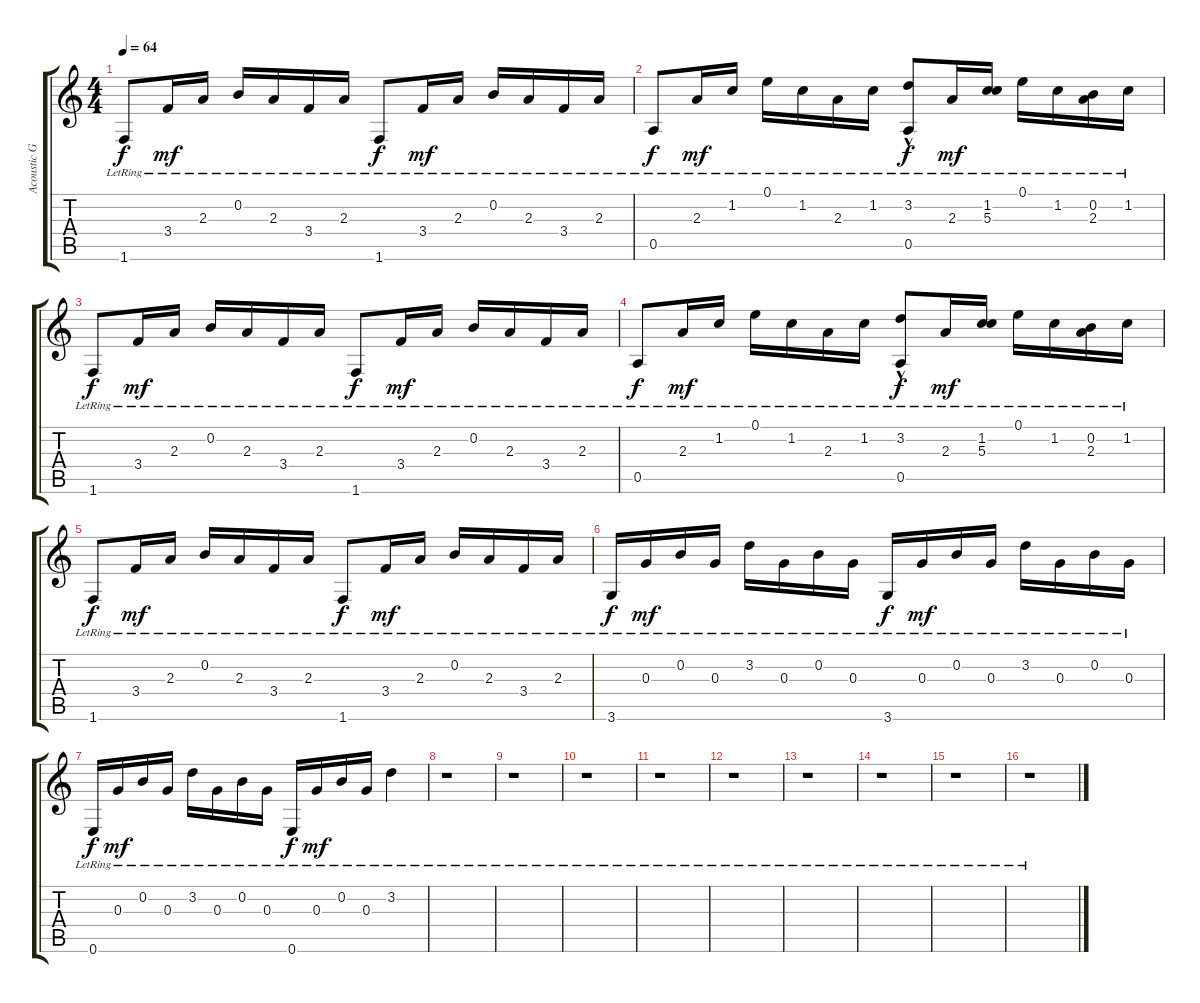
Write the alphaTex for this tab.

\track ("Acoustic Guitar 1" "Acoustic G") {instrument acousticguitarsteel}
\staff {score tabs}
\tuning (E4 B3 G3 D3 A2 E2) {hide}
\ts (4 4)
\tempo 64
\clef g2
\ks c
1.6{lr}.8{dy f} 3.4{lr}.16{dy mf} 2.3{lr}.16 0.2{lr}.16 2.3{lr}.16 3.4{lr}.16 2.3{lr}.16 1.6{lr}.8{dy f} 3.4{lr}.16{dy mf} 2.3{lr}.16 0.2{lr}.16 2.3{lr}.16 3.4{lr}.16 2.3{lr}.16 |
0.5{lr}.8{dy f} 2.3{lr}.16{dy mf} 1.2{lr}.16 0.1{lr}.16 1.2{lr}.16 2.3{lr}.16 1.2{lr}.16 (3.2{hac lr} 0.5{lr}).8{dy f} 2.3{lr}.16{dy mf} (1.2{lr} 5.3{lr}).16 0.1{lr}.16 1.2{lr}.16 (0.2{lr} 2.3{lr}).16 1.2{lr}.16 |
1.6{lr}.8{dy f} 3.4{lr}.16{dy mf} 2.3{lr}.16 0.2{lr}.16 2.3{lr}.16 3.4{lr}.16 2.3{lr}.16 1.6{lr}.8{dy f} 3.4{lr}.16{dy mf} 2.3{lr}.16 0.2{lr}.16 2.3{lr}.16 3.4{lr}.16 2.3{lr}.16 |
0.5{lr}.8{dy f} 2.3{lr}.16{dy mf} 1.2{lr}.16 0.1{lr}.16 1.2{lr}.16 2.3{lr}.16 1.2{lr}.16 (3.2{hac lr} 0.5{lr}).8{dy f} 2.3{lr}.16{dy mf} (1.2{lr} 5.3{lr}).16 0.1{lr}.16 1.2{lr}.16 (0.2{lr} 2.3{lr}).16 1.2{lr}.16 |
1.6{lr}.8{dy f} 3.4{lr}.16{dy mf} 2.3{lr}.16 0.2{lr}.16 2.3{lr}.16 3.4{lr}.16 2.3{lr}.16 1.6{lr}.8{dy f} 3.4{lr}.16{dy mf} 2.3{lr}.16 0.2{lr}.16 2.3{lr}.16 3.4{lr}.16 2.3{lr}.16 |
3.6{lr}.16{dy f} 0.3{lr}.16{dy mf} 0.2{lr}.16 0.3{lr}.16 3.2{lr}.16 0.3{lr}.16 0.2{lr}.16 0.3{lr}.16 3.6{lr}.16{dy f} 0.3{lr}.16{dy mf} 0.2{lr}.16 0.3{lr}.16 3.2{lr}.16 0.3{lr}.16 0.2{lr}.16 0.3{lr}.16 |
0.6{lr}.16{dy f} 0.3{lr}.16{dy mf} 0.2{lr}.16 0.3{lr}.16 3.2{lr}.16 0.3{lr}.16 0.2{lr}.16 0.3{lr}.16 0.6{lr}.16{dy f} 0.3{lr}.16{dy mf} 0.2{lr}.16 0.3{lr}.16 3.2{lr}.4 |
r.1 |
r.1 |
r.1 |
r.1 |
r.1 |
r.1 |
r.1 |
r.1 |
r.1
